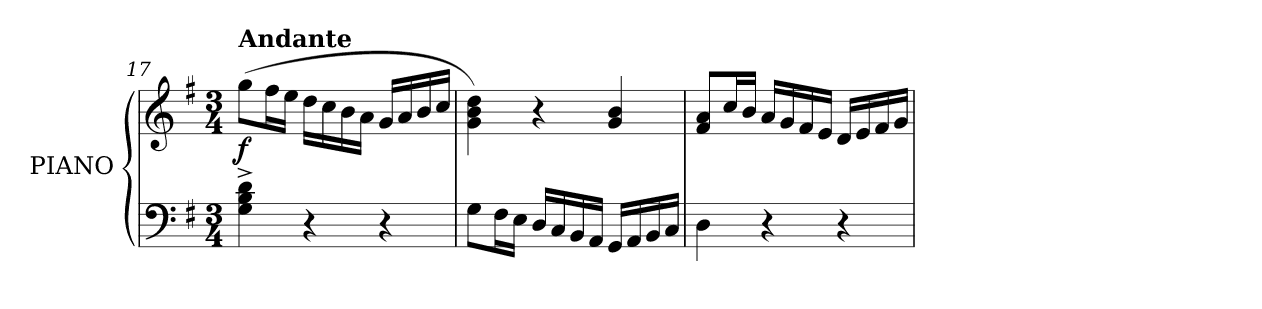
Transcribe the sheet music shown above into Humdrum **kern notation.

**kern	**kern	**dynam
*part1	*part1	*part1
*staff2	*staff1	*staff1/2
*I"PIANO	*	*
*I'Pno.	*	*
!!LO:LB:g=z
*clefF4	*clefG2	*
*k[f#]	*k[f#]	*
*M3/4	*M3/4	*
=17	=17	=17
!	!LO:TX:a:B:t=Andante	!
!	!	!LO:DY:b
4G\^ 4B\^ 4d\^	(>8gg\L	f
.	16ff#\L	.
.	16ee\JJ	.
4r	16dd\LL	.
.	16cc\	.
.	16b\	.
.	16a\JJ	.
4r	16g/LL	.
.	16a/	.
.	16b/	.
.	16cc/JJ	.
=18	=18	=18
8G\L	4g\ 4b\ 4dd\)	.
16F#\L	.	.
16E\JJ	.	.
16D/LL	4r	.
16C/	.	.
16BB/	.	.
16AA/JJ	.	.
16GG/LL	4g/ 4b/	.
16AA/	.	.
16BB/	.	.
16C/JJ	.	.
=19	=19	=19
4D\	8f#/ 8a/L	.
.	16cc/L	.
.	16b/JJ	.
4r	16a/LL	.
.	16g/	.
.	16f#/	.
.	16e/JJ	.
4r	16d/LL	.
.	16e/	.
.	16f#/	.
.	16g/JJ	.
=	=	=
*-	*-	*-
